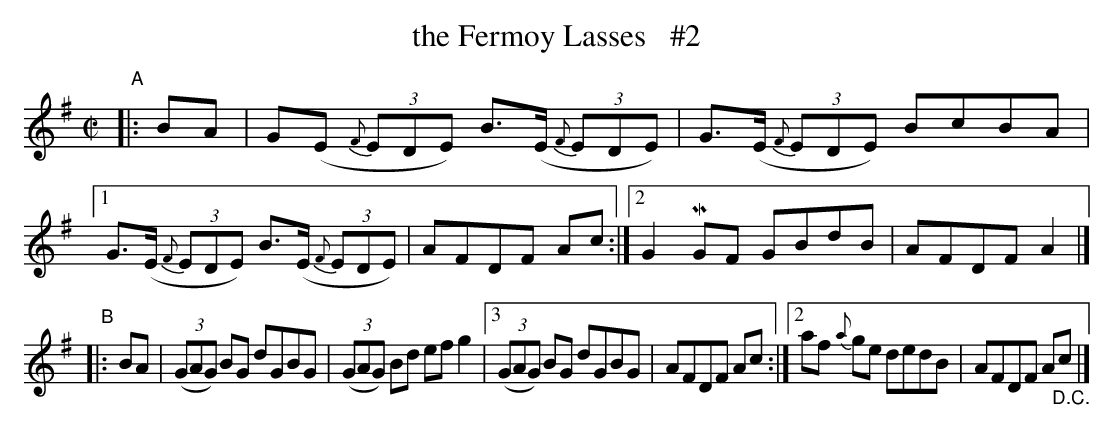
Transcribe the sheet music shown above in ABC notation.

X:1
T: the Fermoy Lasses   #2
M: C|
L: 1/8
K: Em	% and G
"^A"|:\
BA | G(E (3{F}EDE) B>(E (3{F}EDE) | G>(E (3{F}EDE) BcBA |\
[1 G>(E (3{F}EDE) B>(E (3{F}EDE) | AFDF Ac :|\
[2 G2MGF GBdB | AFDF A2 |]
"^B"|: BA \
|  (3(GAG) BG dGBG | (3(GAG) Bd efg2 |\
[3 (3(GAG) BG dGBG | AFDF Ac :|\
[2 af {a}ge dedB | AFDF A"_D.C."c |]
